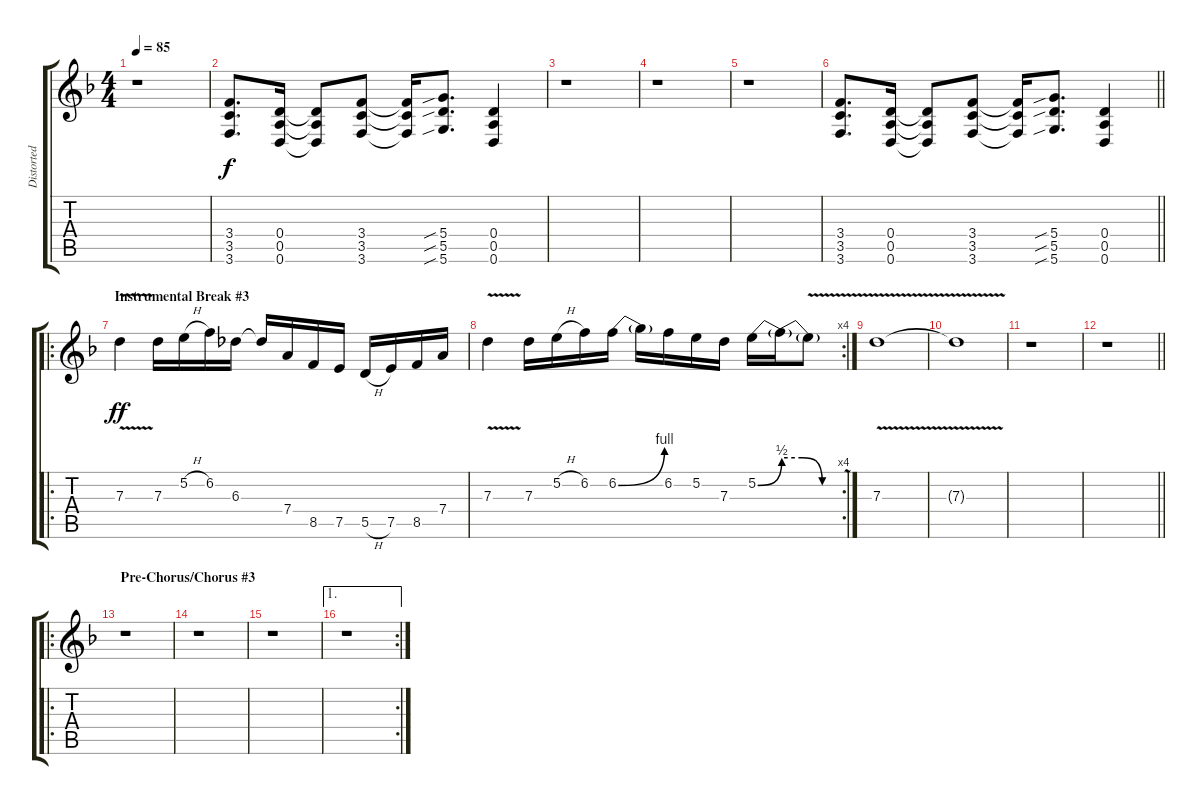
\track ("Distorted Guitar 3" "Distorted ") {instrument distortionguitar}
\staff {score tabs}
\tuning (E4 B3 G3 D3 A2 D2) {hide}
\ts (4 4)
\tempo 85
\clef g2
\ks f
r.1{dy f} |
(3.4 3.5 3.6).8{d} (0.4 0.5 0.6).16 (0.4{t} 0.5{t} 0.6{t}).8 (3.4 3.5 3.6).8 (3.4{t} 3.5{t} 3.6{t}).16 (5.4{sib} 5.5{sib} 5.6{sib}).8{d} (0.4 0.5 0.6).4 |
r.1 |
r.1 |
r.1 |
\barLineRight lightlight
(3.4 3.5 3.6).8{d} (0.4 0.5 0.6).16 (0.4{t} 0.5{t} 0.6{t}).8 (3.4 3.5 3.6).8 (3.4{t} 3.5{t} 3.6{t}).16 (5.4{sib} 5.5{sib} 5.6{sib}).8{d} (0.4 0.5 0.6).4 |
\ro
\section ("" "Instrumental Break #3")
7.3{v}.4{dy ff} 7.3.16 5.2{h}.16 6.2.16 6.3.16 6.3{t}.16 7.4.16 8.5.16 7.5.16 5.5{h}.16 7.5.16 8.5.16 7.4.16 |
\rc 4
7.3{v}.4 7.3.16 5.2{h}.16 6.2.16 6.2{be (bend 0 0 60 4)}.16 6.2{t}.16 6.2.16 5.2.16 7.3.16 5.2{be (bend 0 0 60 2)}.16 5.2{be (custom 0 2 20 2 40 0 60 0) t}.16 5.2{v t}.8 |
7.3{v}.1 |
7.3{t}.1 |
r.1 |
\barLineRight lightlight
r.1 |
\ro
\section ("" "Pre-Chorus/Chorus #3")
r.1 |
r.1 |
r.1 |
\ae 1
\rc 2
r.1
